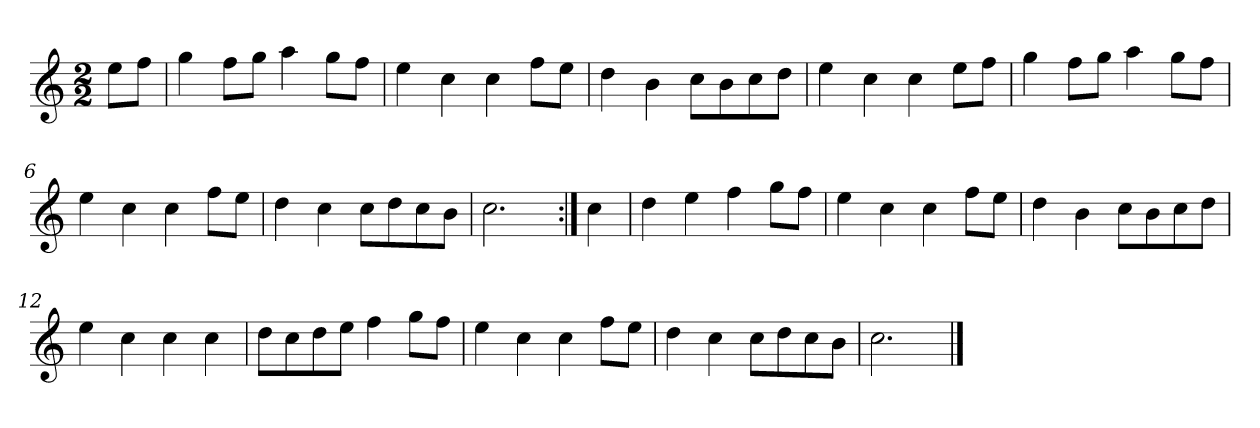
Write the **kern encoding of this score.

**kern
*part1
*staff1
*clefG2
*k[]
*C:
*M2/2
*MM120
=
8ee\L
8ff\J
=1
4gg
8ff\L
8gg\J
4aa
8gg\L
8ff\J
=2
4ee
4cc
4cc
8ff\L
8ee\J
=3
4dd
4b
8cc\L
8b\
8cc\
8dd\J
=4
4ee
4cc
4cc
8ee\L
8ff\J
=5
4gg
8ff\L
8gg\J
4aa
8gg\L
8ff\J
=6
4ee
4cc
4cc
8ff\L
8ee\J
=7
4dd
4cc
8cc\L
8dd\
8cc\
8b\J
=8
2.cc
=:|!
4cc
=9
4dd
4ee
4ff
8gg\L
8ff\J
=10
4ee
4cc
4cc
8ff\L
8ee\J
=11
4dd
4b
8cc\L
8b\
8cc\
8dd\J
=12
4ee
4cc
4cc
4cc
=13
8dd\L
8cc\
8dd\
8ee\J
4ff
8gg\L
8ff\J
=14
4ee
4cc
4cc
8ff\L
8ee\J
=15
4dd
4cc
8cc\L
8dd\
8cc\
8b\J
=16
2.cc
==
*-
